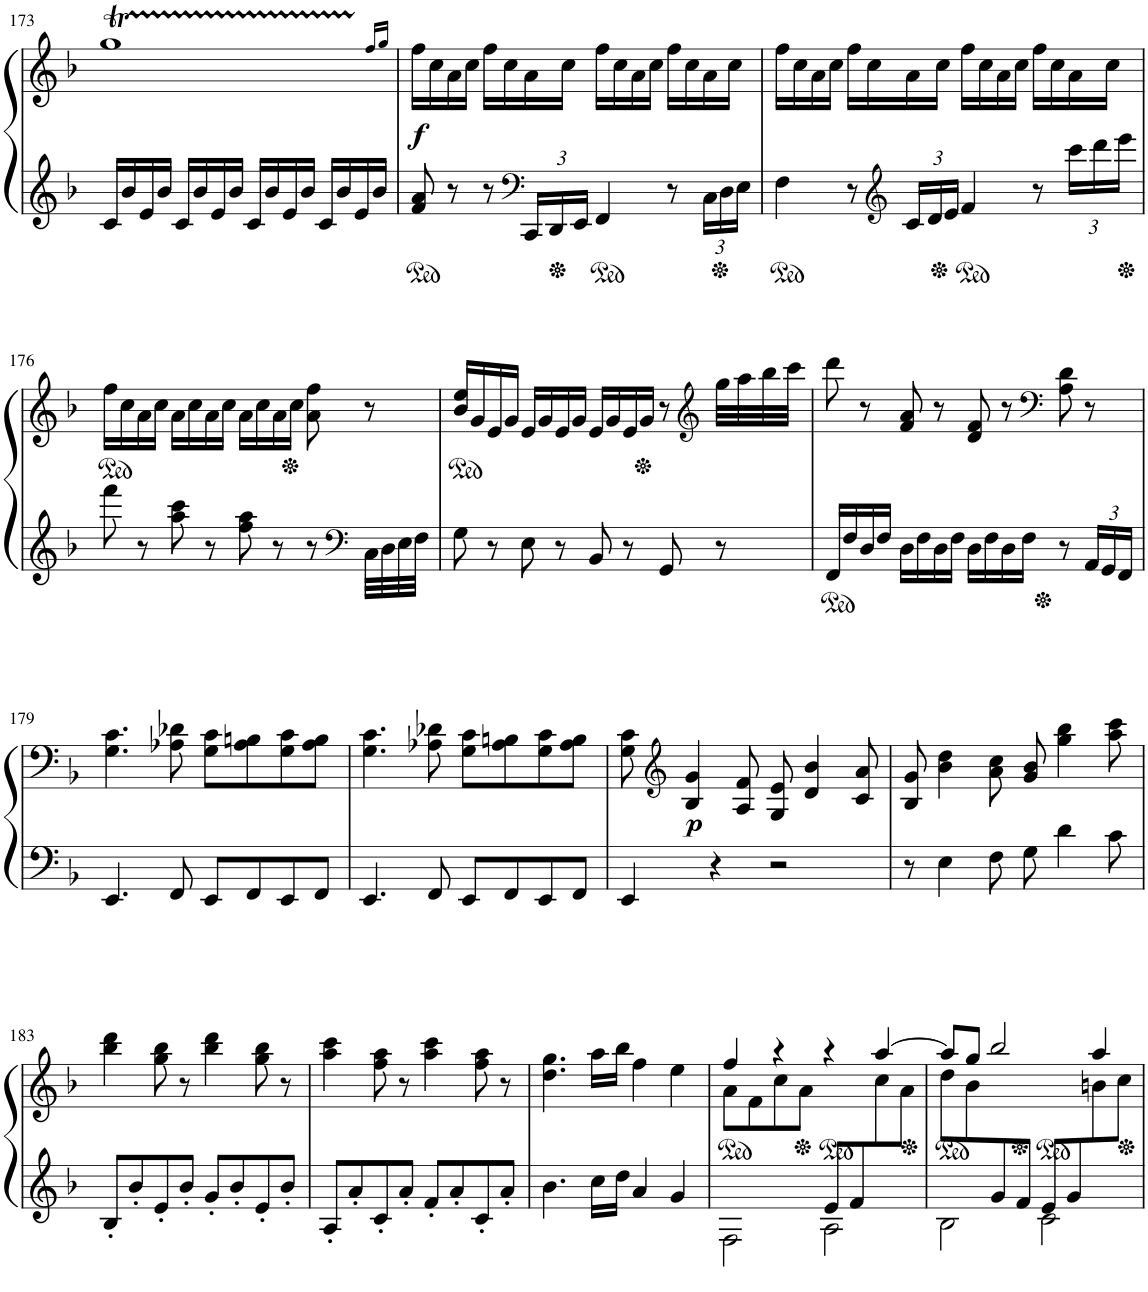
**kern	**kern	**dynam
*part1	*part1	*part1
*staff2	*staff1	*staff1/2
*I"ピアノ	*	*
!!LO:PB:g=z
*clefF4	*clefF4	*
*k[b-]	*k[b-]	*
*M4/4	*M4/4	*
*met(c)	*met(c)	*
=173	=173	=173
16c/LL	1ggT	.
16b-/	.	.
16e/	.	.
16b-/JJ	.	.
16c/LL	.	.
16b-/	.	.
16e/	.	.
16b-/JJ	.	.
16c/LL	.	.
16b-/	.	.
16e/	.	.
16b-/JJ	.	.
16c/LL	.	.
16b-/	.	.
16e/	.	.
16b-/JJ	.	.
.	16qff/LL	.
.	16qgg/JJ	.
=174	=174	=174
!	!	!LO:DY:a=2
8f/ 8a/	16ff\LL	f
.	16cc\	.
8r	16a\	.
.	16cc\JJ	.
8r	16ff\LL	.
.	16cc\	.
*clefF4	*	*
*Xbrackettup	*	*
24CC/LL	16a\	.
24DD/	.	.
.	16cc\JJ	.
24EE/JJ	.	.
4FF/	16ff\LL	.
.	16cc\	.
.	16a\	.
.	16cc\JJ	.
8r	16ff\LL	.
.	16cc\	.
24C\LL	16a\	.
24D\	.	.
.	16cc\JJ	.
24E\JJ	.	.
=175	=175	=175
4F\	16ff\LL	.
.	16cc\	.
.	16a\	.
.	16cc\JJ	.
8r	16ff\LL	.
.	16cc\	.
*clefG2	*	*
24c/LL	16a\	.
24d/	.	.
.	16cc\JJ	.
24e/JJ	.	.
*ped	*	*
4f/	16ff\LL	.
.	16cc\	.
.	16a\	.
.	16cc\JJ	.
8r	16ff\LL	.
.	16cc\	.
24ccc\LL	16a\	.
24ddd\	.	.
.	16cc\JJ	.
24eee\JJ	.	.
!!LO:LB:g=z
=176	=176	=176
*	*ped	*
8fff\	16ff\LL	.
.	16cc\	.
8r	16a\	.
.	16cc\JJ	.
8aa\ 8ccc\	16a\LL	.
.	16cc\	.
8r	16a\	.
.	16cc\JJ	.
8ff\ 8aa\	16a\LL	.
.	16cc\	.
8r	16a\	.
.	16cc\JJ	.
*	*Xped	*
8r	8a\ 8ff\	.
*clefF4	*	*
32C\LLL	8r	.
32D\	.	.
32E\	.	.
32F\JJJ	.	.
=177	=177	=177
*	*ped	*
8G\	16b-/ 16ee/LL	.
.	16g/	.
8r	16e/	.
.	16g/JJ	.
8E\	16e/LL	.
.	16g/	.
8r	16e/	.
.	16g/JJ	.
8BB-/	16e/LL	.
.	16g/	.
8r	16e/	.
.	16g/JJ	.
*	*Xped	*
8GG/	8r	.
*	*clefG2	*
8r	32gg\LLL	.
.	32aa\	.
.	32bb-\	.
.	32ccc\JJJ	.
=178	=178	=178
*ped	*	*
16FF/LL	8ddd\	.
16F/	.	.
16D/	8r	.
16F/JJ	.	.
16D\LL	8f/ 8a/	.
16F\	.	.
16D\	8r	.
16F\JJ	.	.
16D\LL	8d/ 8f/	.
16F\	.	.
16D\	8r	.
16F\JJ	.	.
*	*clefF4	*
*Xped	*	*
8r	8A\ 8d\	.
24AA/LL	8r	.
24GG/	.	.
24FF/JJ	.	.
!!LO:LB:g=z
=179	=179	=179
4.EE/	4.G\ 4.c\	.
8FF/	8A-X\ 8d-X\	.
8EE/L	8G\ 8c\L	.
8FF/	8A-\ 8Bn\	.
8EE/	8G\ 8c\	.
8FF/J	8A-\ 8B\J	.
=180	=180	=180
4.EE/	4.G\ 4.c\	.
8FF/	8A-X\ 8d-X\	.
8EE/L	8G\ 8c\L	.
8FF/	8A-\ 8Bn\	.
8EE/	8G\ 8c\	.
8FF/J	8A-\ 8B\J	.
=181	=181	=181
4EE/	8G\ 8c\	.
*	*clefG2	*
!	!	!LO:DY:b
.	4B-/ 4g/	p
4r	.	.
.	8A/ 8f/	.
2r	8G/ 8e/	.
.	4d/ 4b-/	.
.	8c/ 8a/	.
=182	=182	=182
8r	8B-/ 8g/	.
4E\	4b-\ 4dd\	.
8F\	8a\ 8cc\	.
8G\	8g/ 8b-/	.
4d\	4gg\ 4bb-\	.
8c\	8aa\ 8ccc\	.
!!LO:LB:g=z
=183	=183	=183
8B-'/L	4bb-\ 4ddd\	.
8b-'/	.	.
8e'/	8gg\ 8bb-\	.
8b-'/J	8r	.
8g'/L	4bb-\ 4ddd\	.
8b-'/	.	.
8e'/	8gg\ 8bb-\	.
8b-'/J	8r	.
=184	=184	=184
8A'/L	4aa\ 4ccc\	.
8a'/	.	.
8c'/	8ff\ 8aa\	.
8a'/J	8r	.
8f'/L	4aa\ 4ccc\	.
8a'/	.	.
8c'/	8ff\ 8aa\	.
8a'/J	8r	.
=185	=185	=185
4.b-\	4.dd\ 4.gg\	.
16cc\LL	16aa\LL	.
16dd\JJ	16bb-\JJ	.
4a/	4ff\	.
4g/	4ee\	.
=186	=186	=186
*^	*	*
*	*	*ped	*
*	*	*^	*
2ryy	2F\	4ff/	8a\L	.
.	.	.	8f\	.
.	.	4r	8cc\	.
.	.	.	8a\J	.
*	*	*Xped	*	*
*	*	*ped	*	*
8e/L	2A\	4r	4ryy	.
8f/	.	.	.	.
4ryy	.	[4aa/	8cc\	.
.	.	.	8a\J	.
=187	=187	=187	=187	=187
*	*	*Xped	*	*
*	*	*ped	*	*
4ryy	2B-\	8aa/L]	8dd\L	.
.	.	8gg/J	8b-\	.
8g/	.	2bb-/	2ryy	.
8f/J	.	.	.	.
*Xped	*	*	*	*
8e/L	2c\	.	.	.
8g/	.	.	.	.
4ryy	.	4aa/	8bn\	.
.	.	.	8cc\J	.
*v	*v	*	*	*
*	*Xped	*	*
*	*v	*v	*
=	=	=
*-	*-	*-
